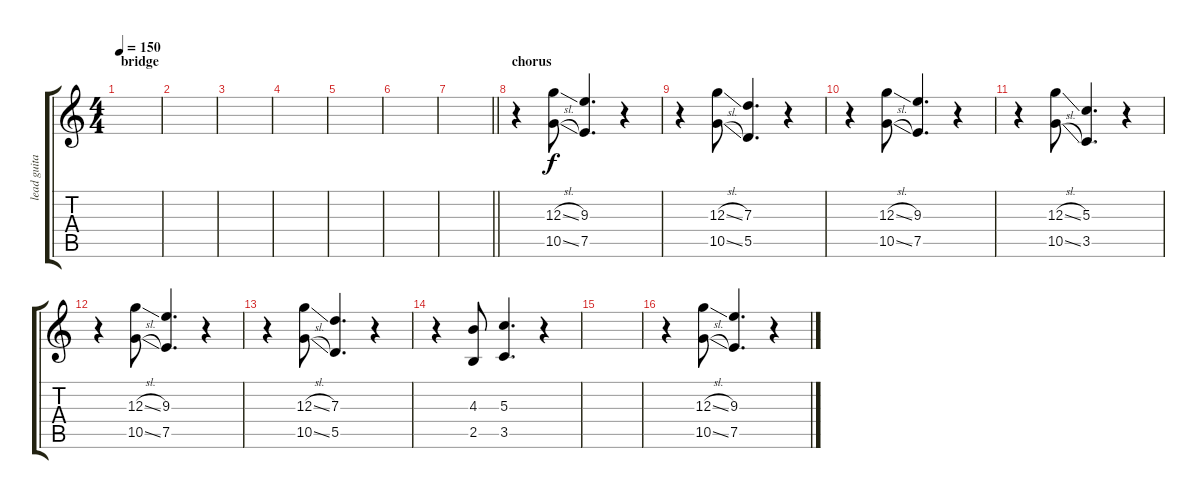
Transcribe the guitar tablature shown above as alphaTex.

\track ("lead guitar" "lead guita") {instrument overdrivenguitar}
\staff {score tabs}
\tuning (E4 B3 G3 D3 A2 E2) {hide}
\ts (4 4)
\section ("" "bridge")
\tempo 150
\clef g2
\ks c
|
|
|
|
|
|
\barLineRight lightlight
|
\section ("" "chorus")
r.4 (12.3{sl} 10.5{sl}).8 (9.3 7.5).4{d} r.4 |
r.4 (12.3{sl} 10.5{sl}).8 (7.3 5.5).4{d} r.4 |
r.4 (12.3{sl} 10.5{sl}).8 (9.3 7.5).4{d} r.4 |
r.4 (12.3{sl} 10.5{sl}).8 (5.3 3.5).4{d} r.4 |
r.4 (12.3{sl} 10.5{sl}).8 (9.3 7.5).4{d} r.4 |
r.4 (12.3{sl} 10.5{sl}).8 (7.3 5.5).4{d} r.4 |
r.4 (4.3 2.5).8 (5.3 3.5).4{d} r.4 |
|
r.4 (12.3{sl} 10.5{sl}).8 (9.3 7.5).4{d} r.4
